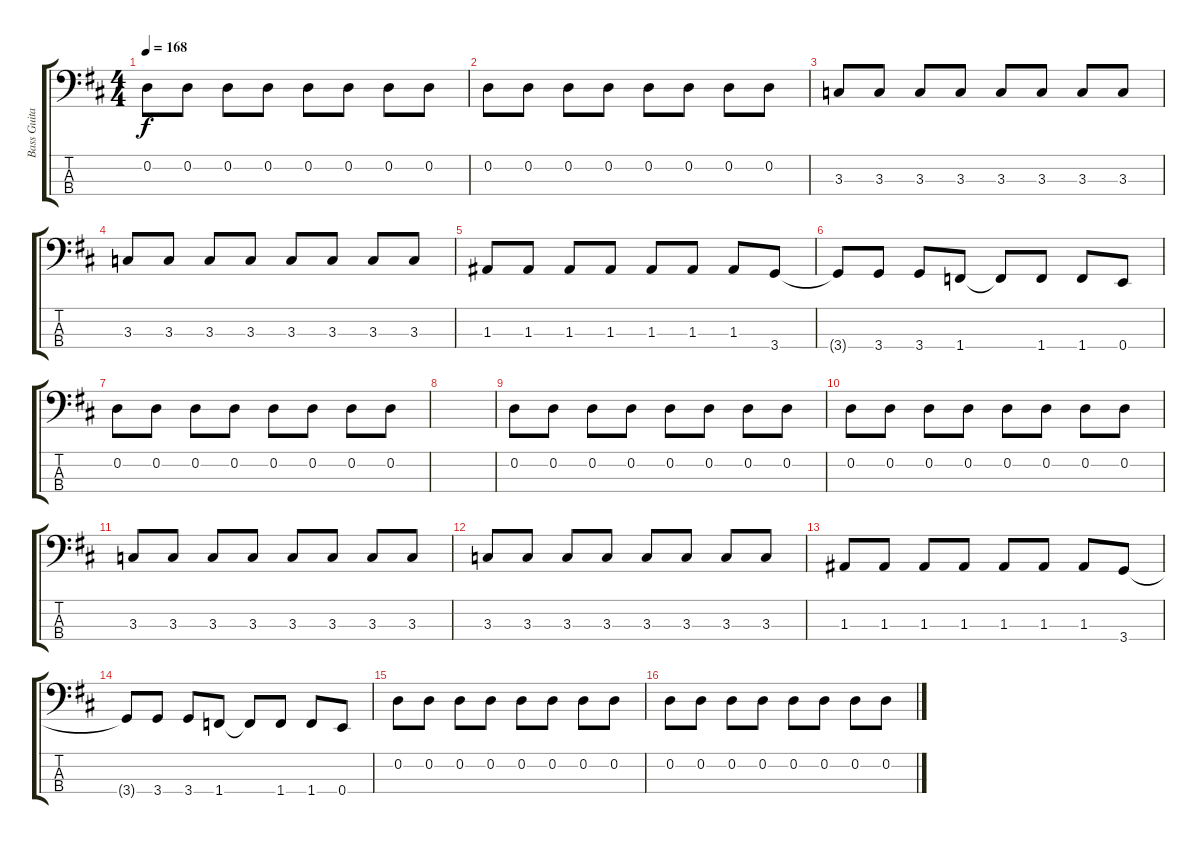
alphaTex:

\track ("Bass Guitar" "Bass Guita") {instrument slapbass1}
\staff {score tabs}
\tuning (G2 D2 A1 E1) {hide}
\ts (4 4)
\tempo 168
\clef f4
\ks d
0.2.8{dy f} 0.2.8 0.2.8 0.2.8 0.2.8 0.2.8 0.2.8 0.2.8 |
0.2.8 0.2.8 0.2.8 0.2.8 0.2.8 0.2.8 0.2.8 0.2.8 |
3.3.8 3.3.8 3.3.8 3.3.8 3.3.8 3.3.8 3.3.8 3.3.8 |
3.3.8 3.3.8 3.3.8 3.3.8 3.3.8 3.3.8 3.3.8 3.3.8 |
1.3.8 1.3.8 1.3.8 1.3.8 1.3.8 1.3.8 1.3.8 3.4.8 |
3.4{t}.8 3.4.8 3.4.8 1.4.8 1.4{t}.8 1.4.8 1.4.8 0.4.8 |
0.2.8 0.2.8 0.2.8 0.2.8 0.2.8 0.2.8 0.2.8 0.2.8 |
|
0.2.8 0.2.8 0.2.8 0.2.8 0.2.8 0.2.8 0.2.8 0.2.8 |
0.2.8 0.2.8 0.2.8 0.2.8 0.2.8 0.2.8 0.2.8 0.2.8 |
3.3.8 3.3.8 3.3.8 3.3.8 3.3.8 3.3.8 3.3.8 3.3.8 |
3.3.8 3.3.8 3.3.8 3.3.8 3.3.8 3.3.8 3.3.8 3.3.8 |
1.3.8 1.3.8 1.3.8 1.3.8 1.3.8 1.3.8 1.3.8 3.4.8 |
3.4{t}.8 3.4.8 3.4.8 1.4.8 1.4{t}.8 1.4.8 1.4.8 0.4.8 |
0.2.8 0.2.8 0.2.8 0.2.8 0.2.8 0.2.8 0.2.8 0.2.8 |
0.2.8 0.2.8 0.2.8 0.2.8 0.2.8 0.2.8 0.2.8 0.2.8
